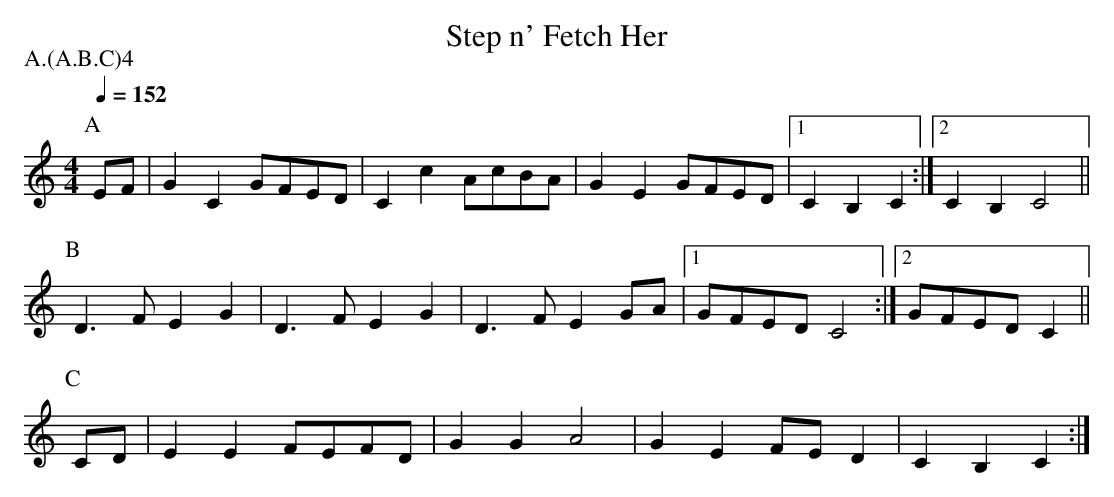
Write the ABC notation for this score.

X:1
T:Step n' Fetch Her
P:A.(A.B.C)4
Q:1/4=152
M:4/4
L:1/4
K:Cmaj clef=treble
P:A
P:A
E/2F/2 |\
G C G/2F/2E/2D/2 | C c A/2c/2B/2A/2 | G E G/2F/2E/2D/2 |\
 [1 C B, C :|  [2 C B, C2 ||
P:B
D>F E G | D>F E G | D>F E G/2A/2 |\
 [1 G/2F/2E/2D/2 C2 :|  [2 G/2F/2E/2D/2 C ||
P:C
C/2D/2 | E E F/2E/2F/2D/2 | G G A2 |\
G E F/2E/2 D | C B, C :|
